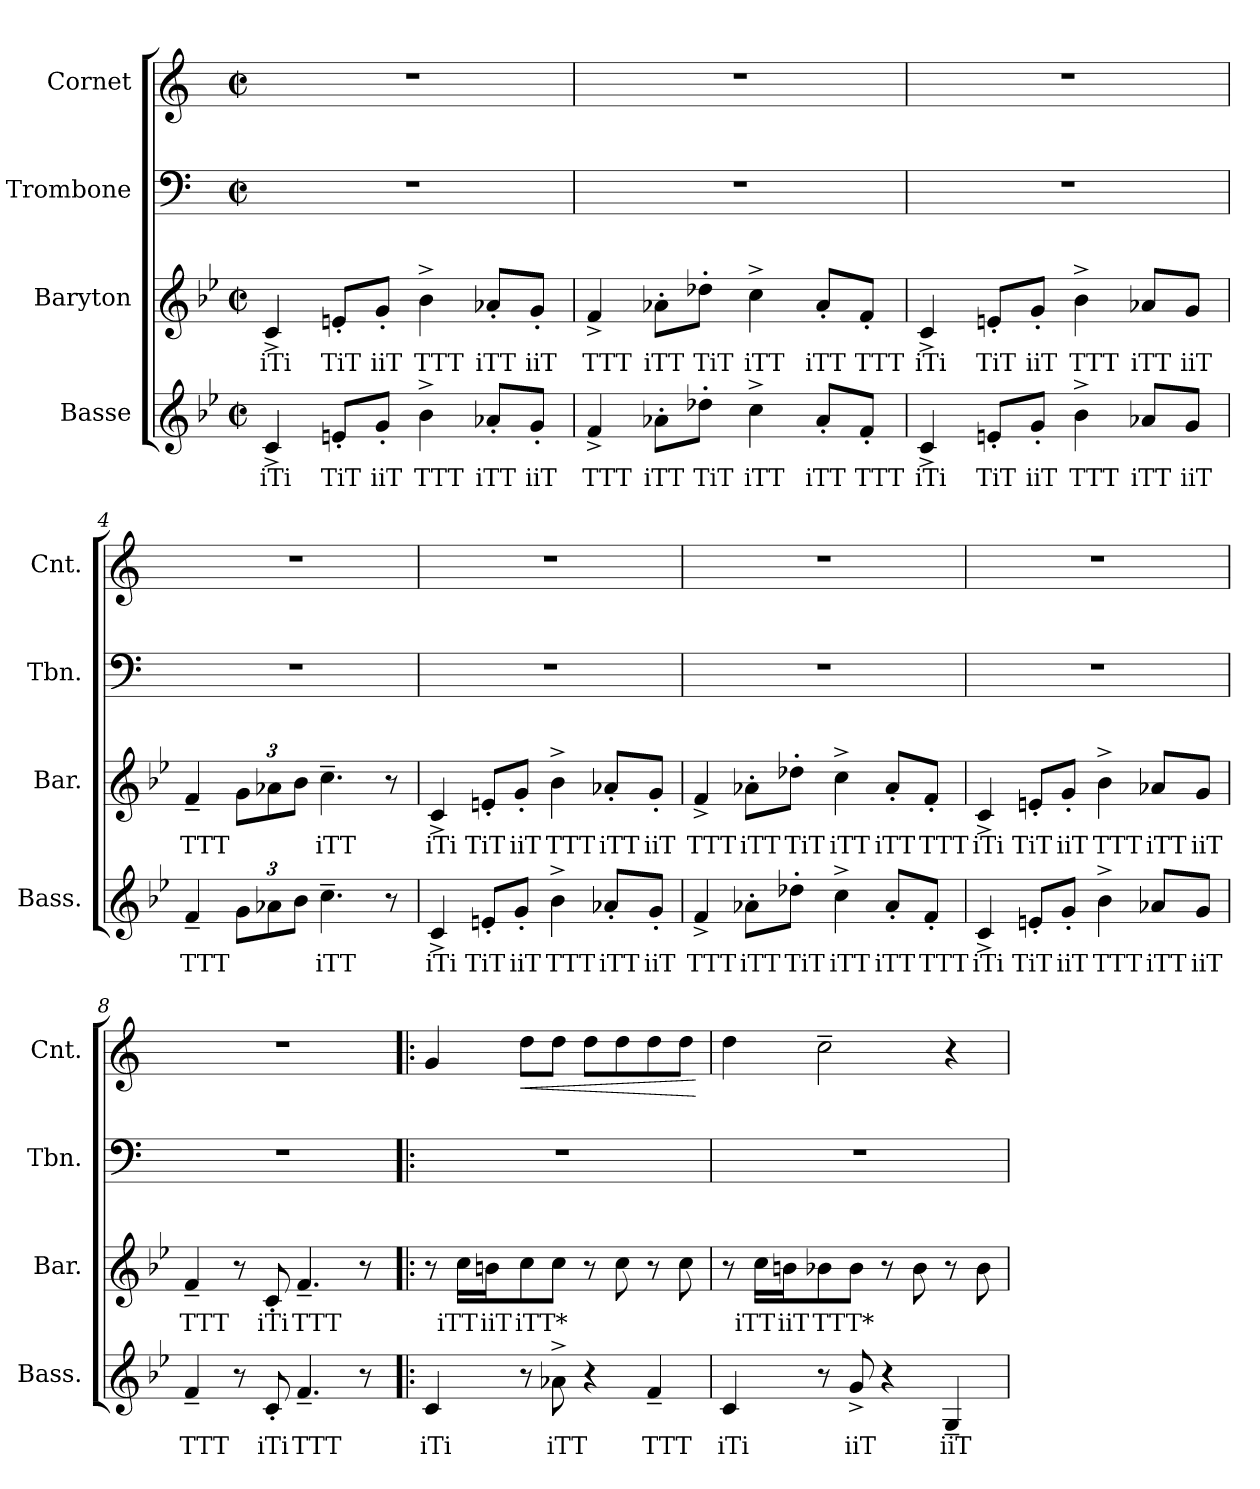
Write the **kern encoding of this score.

**kern	**text	**kern	**text	**kern	**kern	**dynam
*part4	*part4	*part3	*part3	*part2	*part1	*part1
*staff4	*staff4	*staff3	*staff3	*staff2	*staff1	*staff1
*I"Basse	*	*I"Baryton	*	*I"Trombone	*I"Cornet	*
*I'Bass.	*	*I'Bar.	*	*I'Tbn.	*I'Cnt.	*
*clefG2	*	*clefG2	*	*clefF4	*clefG2	*
*ITrd8c14	*	*ITrd8c14	*	*	*ITrd1c2	*
*k[b-e-]	*	*k[b-e-]	*	*k[]	*k[b-e-]	*
*M2/2	*	*M2/2	*	*M2/2	*M2/2	*
*met(c|)	*	*met(c|)	*	*met(c|)	*met(c|)	*
=1	=1	=1	=1	=1	=1	=1
!	!LO:LY:b	!	!LO:LY:b	!	!	!
4C^/	iTi	4C^/	iTi	1r	1r	.
!	!LO:LY:b	!	!LO:LY:b	!	!	!
8En'/L	TiT	8En'/L	TiT	.	.	.
!	!LO:LY:b	!	!LO:LY:b	!	!	!
8G'/J	iiT	8G'/J	iiT	.	.	.
!	!LO:LY:b	!	!LO:LY:b	!	!	!
4B-^\	TTT	4B-^\	TTT	.	.	.
!	!LO:LY:b	!	!LO:LY:b	!	!	!
8A-X'/L	iTT	8A-X'/L	iTT	.	.	.
!	!LO:LY:b	!	!LO:LY:b	!	!	!
8G'/J	iiT	8G'/J	iiT	.	.	.
=2	=2	=2	=2	=2	=2	=2
!	!LO:LY:b	!	!LO:LY:b	!	!	!
4F^/	TTT	4F^/	TTT	1r	1r	.
!	!LO:LY:b	!	!LO:LY:b	!	!	!
8A-X'\L	iTT	8A-X'\L	iTT	.	.	.
!	!LO:LY:b	!	!LO:LY:b	!	!	!
8d-X'\J	TiT	8d-X'\J	TiT	.	.	.
!	!LO:LY:b	!	!LO:LY:b	!	!	!
4c^\	iTT	4c^\	iTT	.	.	.
!	!LO:LY:b	!	!LO:LY:b	!	!	!
8A-'/L	iTT	8A-'/L	iTT	.	.	.
!	!LO:LY:b	!	!LO:LY:b	!	!	!
8F'/J	TTT	8F'/J	TTT	.	.	.
!!LO:LB:g=z
=3	=3	=3	=3	=3	=3	=3
!	!LO:LY:b	!	!LO:LY:b	!	!	!
4C^/	iTi	4C^/	iTi	1r	1r	.
!	!LO:LY:b	!	!LO:LY:b	!	!	!
8En'/L	TiT	8En'/L	TiT	.	.	.
!	!LO:LY:b	!	!LO:LY:b	!	!	!
8G'/J	iiT	8G'/J	iiT	.	.	.
!	!LO:LY:b	!	!LO:LY:b	!	!	!
4B-^\	TTT	4B-^\	TTT	.	.	.
!	!LO:LY:b	!	!LO:LY:b	!	!	!
8A-X/L	iTT	8A-X/L	iTT	.	.	.
!	!LO:LY:b	!	!LO:LY:b	!	!	!
8G/J	iiT	8G/J	iiT	.	.	.
=4	=4	=4	=4	=4	=4	=4
!	!LO:LY:b	!	!LO:LY:b	!	!	!
4F~/	TTT	4F~/	TTT	1r	1r	.
*Xbrackettup	*	*Xbrackettup	*	*	*	*
12G\L	.	12G\L	.	.	.	.
12A-X\	.	12A-X\	.	.	.	.
12B-\J	.	12B-\J	.	.	.	.
!	!LO:LY:b	!	!LO:LY:b	!	!	!
4.c~\	iTT	4.c~\	iTT	.	.	.
8r	.	8r	.	.	.	.
=5	=5	=5	=5	=5	=5	=5
!	!LO:LY:b	!	!LO:LY:b	!	!	!
4C^/	iTi	4C^/	iTi	1r	1r	.
!	!LO:LY:b	!	!LO:LY:b	!	!	!
8En'/L	TiT	8En'/L	TiT	.	.	.
!	!LO:LY:b	!	!LO:LY:b	!	!	!
8G'/J	iiT	8G'/J	iiT	.	.	.
!	!LO:LY:b	!	!LO:LY:b	!	!	!
4B-^\	TTT	4B-^\	TTT	.	.	.
!	!LO:LY:b	!	!LO:LY:b	!	!	!
8A-X'/L	iTT	8A-X'/L	iTT	.	.	.
!	!LO:LY:b	!	!LO:LY:b	!	!	!
8G'/J	iiT	8G'/J	iiT	.	.	.
!!LO:LB:g=z
=6	=6	=6	=6	=6	=6	=6
!	!LO:LY:b	!	!LO:LY:b	!	!	!
4F^/	TTT	4F^/	TTT	1r	1r	.
!	!LO:LY:b	!	!LO:LY:b	!	!	!
8A-X'\L	iTT	8A-X'\L	iTT	.	.	.
!	!LO:LY:b	!	!LO:LY:b	!	!	!
8d-X'\J	TiT	8d-X'\J	TiT	.	.	.
!	!LO:LY:b	!	!LO:LY:b	!	!	!
4c^\	iTT	4c^\	iTT	.	.	.
!	!LO:LY:b	!	!LO:LY:b	!	!	!
8A-'/L	iTT	8A-'/L	iTT	.	.	.
!	!LO:LY:b	!	!LO:LY:b	!	!	!
8F'/J	TTT	8F'/J	TTT	.	.	.
=7	=7	=7	=7	=7	=7	=7
!	!LO:LY:b	!	!LO:LY:b	!	!	!
4C^/	iTi	4C^/	iTi	1r	1r	.
!	!LO:LY:b	!	!LO:LY:b	!	!	!
8En'/L	TiT	8En'/L	TiT	.	.	.
!	!LO:LY:b	!	!LO:LY:b	!	!	!
8G'/J	iiT	8G'/J	iiT	.	.	.
!	!LO:LY:b	!	!LO:LY:b	!	!	!
4B-^\	TTT	4B-^\	TTT	.	.	.
!	!LO:LY:b	!	!LO:LY:b	!	!	!
8A-X/L	iTT	8A-X/L	iTT	.	.	.
!	!LO:LY:b	!	!LO:LY:b	!	!	!
8G/J	iiT	8G/J	iiT	.	.	.
=8	=8	=8	=8	=8	=8	=8
!	!LO:LY:b	!	!LO:LY:b	!	!	!
4F~/	TTT	4F~/	TTT	1r	1r	.
8r	.	8r	.	.	.	.
!	!LO:LY:b	!	!LO:LY:b	!	!	!
8C'/	iTi	8C'/	iTi	.	.	.
!	!LO:LY:b	!	!LO:LY:b	!	!	!
4.F~/	TTT	4.F~/	TTT	.	.	.
8r	.	8r	.	.	.	.
!!LO:PB:g=z
=9!|:	=9!|:	=9!|:	=9!|:	=9!|:	=9!|:	=9!|:
!	!LO:LY:b	!	!	!	!	!
4C/	iTi	8r	.	1r	4f/	.
!	!	!	!LO:LY:b	!	!	!
.	.	16c\LL	iTT	.	.	.
!	!	!	!LO:LY:b	!	!	!
.	.	16Bn\J	iiT	.	.	.
!	!	!	!LO:LY:b	!	!	!LO:HP:b
8r	.	8c\	iTT*	.	8cc\L	<
!	!LO:LY:b	!	!	!	!	!
8A-X^\	iTT	8c\J	.	.	8cc\J	.
4r	.	8r	.	.	8cc\L	.
.	.	8c\	.	.	8cc\	.
!	!LO:LY:b	!	!	!	!	!
4F~/	TTT	8r	.	.	8cc\	.
.	.	8c\	.	.	8cc\J	.
.	.	.	.	.	.	[
=10	=10	=10	=10	=10	=10	=10
!	!LO:LY:b	!	!	!	!	!
4C/	iTi	8r	.	1r	4cc\	.
!	!	!	!LO:LY:b	!	!	!
.	.	16c\LL	iTT	.	.	.
!	!	!	!LO:LY:b	!	!	!
.	.	16Bn\J	iiT	.	.	.
!	!	!	!LO:LY:b	!	!	!
8r	.	8B-X\	TTT*	.	2b-~\	.
!	!LO:LY:b	!	!	!	!	!
8G^/	iiT	8B-\J	.	.	.	.
4r	.	8r	.	.	.	.
.	.	8B-\	.	.	.	.
!	!LO:LY:b	!	!	!	!	!
4GG~/	iiT	8r	.	.	4r	.
.	.	8B-\	.	.	.	.
=	=	=	=	=	=	=
*-	*-	*-	*-	*-	*-	*-
